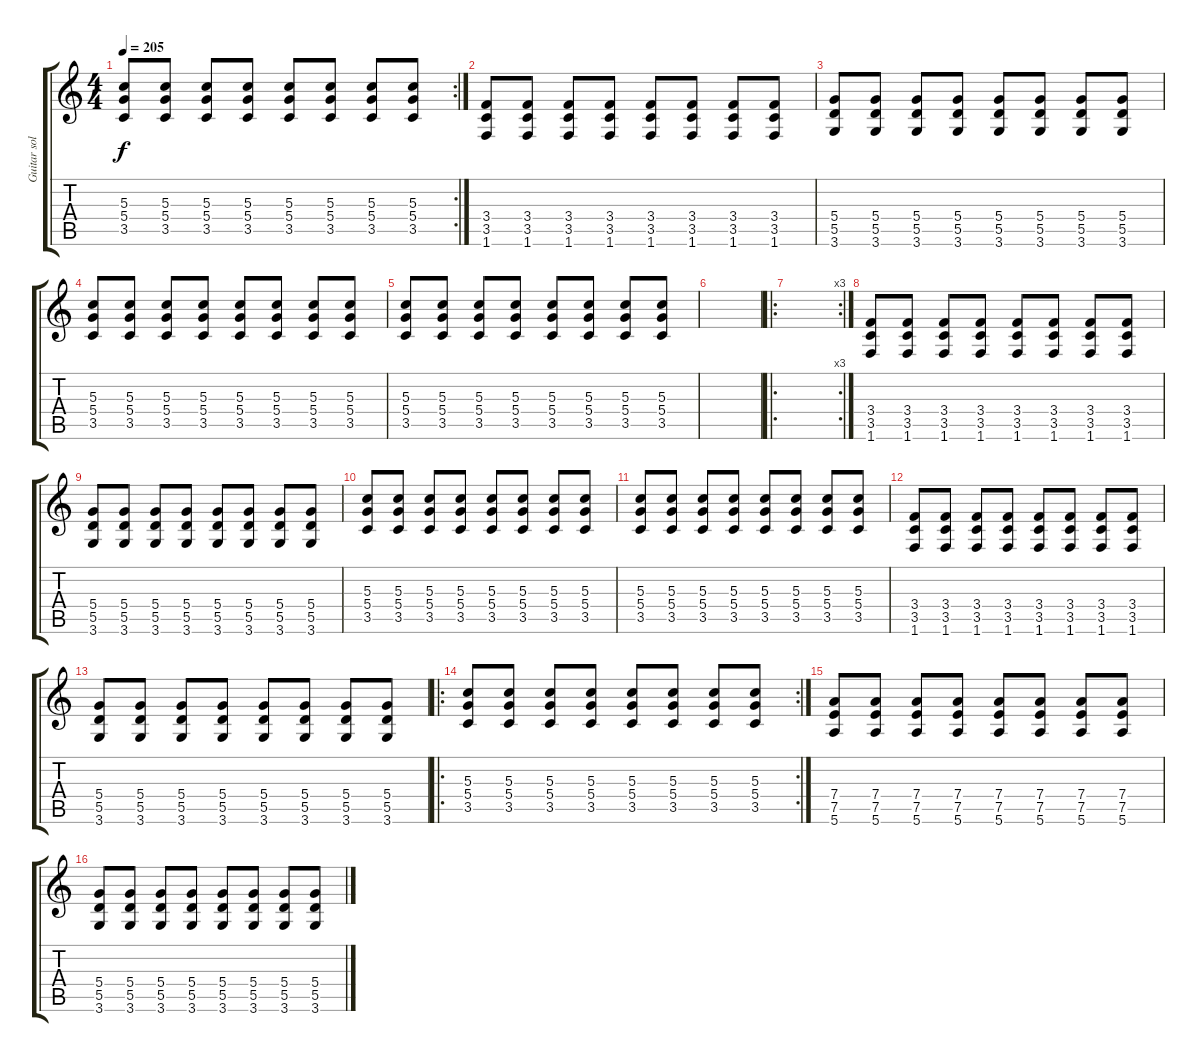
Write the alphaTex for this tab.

\track ("Guitar solo " "Guitar sol") {instrument distortionguitar}
\staff {score tabs}
\tuning (E4 B3 G3 D3 A2 E2) {hide}
\rc 2
\ts (4 4)
\tempo 205
\clef g2
\ks c
(5.3 5.4 3.5).8{dy f} (5.3 5.4 3.5).8 (5.3 5.4 3.5).8 (5.3 5.4 3.5).8 (5.3 5.4 3.5).8 (5.3 5.4 3.5).8 (5.3 5.4 3.5).8 (5.3 5.4 3.5).8 |
(3.4 3.5 1.6).8 (3.4 3.5 1.6).8 (3.4 3.5 1.6).8 (3.4 3.5 1.6).8 (3.4 3.5 1.6).8 (3.4 3.5 1.6).8 (3.4 3.5 1.6).8 (3.4 3.5 1.6).8 |
(5.4 5.5 3.6).8 (5.4 5.5 3.6).8 (5.4 5.5 3.6).8 (5.4 5.5 3.6).8 (5.4 5.5 3.6).8 (5.4 5.5 3.6).8 (5.4 5.5 3.6).8 (5.4 5.5 3.6).8 |
(5.3 5.4 3.5).8 (5.3 5.4 3.5).8 (5.3 5.4 3.5).8 (5.3 5.4 3.5).8 (5.3 5.4 3.5).8 (5.3 5.4 3.5).8 (5.3 5.4 3.5).8 (5.3 5.4 3.5).8 |
(5.3 5.4 3.5).8 (5.3 5.4 3.5).8 (5.3 5.4 3.5).8 (5.3 5.4 3.5).8 (5.3 5.4 3.5).8 (5.3 5.4 3.5).8 (5.3 5.4 3.5).8 (5.3 5.4 3.5).8 |
|
\ro
\rc 3
|
(3.4 3.5 1.6).8 (3.4 3.5 1.6).8 (3.4 3.5 1.6).8 (3.4 3.5 1.6).8 (3.4 3.5 1.6).8 (3.4 3.5 1.6).8 (3.4 3.5 1.6).8 (3.4 3.5 1.6).8 |
(5.4 5.5 3.6).8 (5.4 5.5 3.6).8 (5.4 5.5 3.6).8 (5.4 5.5 3.6).8 (5.4 5.5 3.6).8 (5.4 5.5 3.6).8 (5.4 5.5 3.6).8 (5.4 5.5 3.6).8 |
(5.3 5.4 3.5).8 (5.3 5.4 3.5).8 (5.3 5.4 3.5).8 (5.3 5.4 3.5).8 (5.3 5.4 3.5).8 (5.3 5.4 3.5).8 (5.3 5.4 3.5).8 (5.3 5.4 3.5).8 |
(5.3 5.4 3.5).8 (5.3 5.4 3.5).8 (5.3 5.4 3.5).8 (5.3 5.4 3.5).8 (5.3 5.4 3.5).8 (5.3 5.4 3.5).8 (5.3 5.4 3.5).8 (5.3 5.4 3.5).8 |
(3.4 3.5 1.6).8 (3.4 3.5 1.6).8 (3.4 3.5 1.6).8 (3.4 3.5 1.6).8 (3.4 3.5 1.6).8 (3.4 3.5 1.6).8 (3.4 3.5 1.6).8 (3.4 3.5 1.6).8 |
(5.4 5.5 3.6).8 (5.4 5.5 3.6).8 (5.4 5.5 3.6).8 (5.4 5.5 3.6).8 (5.4 5.5 3.6).8 (5.4 5.5 3.6).8 (5.4 5.5 3.6).8 (5.4 5.5 3.6).8 |
\ro
\rc 2
(5.3 5.4 3.5).8 (5.3 5.4 3.5).8 (5.3 5.4 3.5).8 (5.3 5.4 3.5).8 (5.3 5.4 3.5).8 (5.3 5.4 3.5).8 (5.3 5.4 3.5).8 (5.3 5.4 3.5).8 |
(7.4 7.5 5.6).8 (7.4 7.5 5.6).8 (7.4 7.5 5.6).8 (7.4 7.5 5.6).8 (7.4 7.5 5.6).8 (7.4 7.5 5.6).8 (7.4 7.5 5.6).8 (7.4 7.5 5.6).8 |
(5.4 5.5 3.6).8 (5.4 5.5 3.6).8 (5.4 5.5 3.6).8 (5.4 5.5 3.6).8 (5.4 5.5 3.6).8 (5.4 5.5 3.6).8 (5.4 5.5 3.6).8 (5.4 5.5 3.6).8
